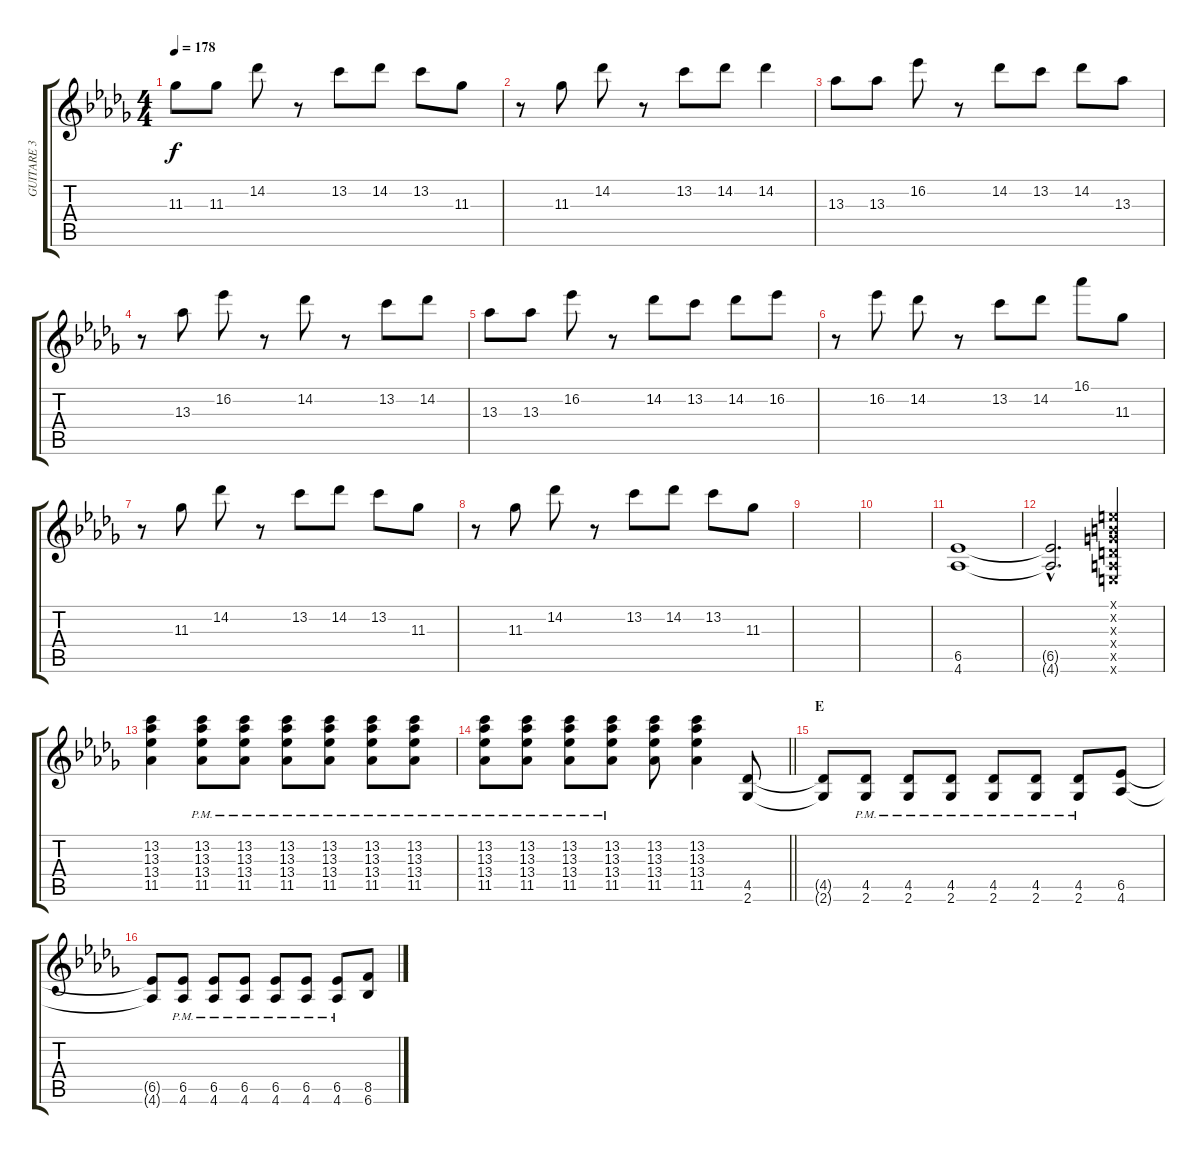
\track ("GUITARE 3" "GUITARE 3") {instrument distortionguitar}
\staff {score tabs}
\tuning (E4 B3 G3 D3 A2 E2) {hide}
\ts (4 4)
\tempo 178
\clef g2
\ks db
11.3.8{dy f} 11.3.8 14.2.8 r.8 13.2.8 14.2.8 13.2.8 11.3.8 |
r.8 11.3.8 14.2.8 r.8 13.2.8 14.2.8 14.2.4 |
13.3.8 13.3.8 16.2.8 r.8 14.2.8 13.2.8 14.2.8 13.3.8 |
r.8 13.3.8 16.2.8 r.8 14.2.8 r.8 13.2.8 14.2.8 |
13.3.8 13.3.8 16.2.8 r.8 14.2.8 13.2.8 14.2.8 16.2.8 |
r.8 16.2.8 14.2.8 r.8 13.2.8 14.2.8 16.1.8 11.3.8 |
r.8 11.3.8 14.2.8 r.8 13.2.8 14.2.8 13.2.8 11.3.8 |
r.8 11.3.8 14.2.8 r.8 13.2.8 14.2.8 13.2.8 11.3.8 |
|
|
(6.5 4.6).1 |
(6.5{hac t} 4.6{hac t}).2{d} (0.1{x} 0.2{x} 0.3{x} 0.4{x} 0.5{x} 0.6{x}).4 |
(13.2 13.3 13.4 11.5).4 (13.2{pm} 13.3{pm} 13.4{pm} 11.5{pm}).8 (13.2{pm} 13.3{pm} 13.4{pm} 11.5{pm}).8 (13.2{pm} 13.3{pm} 13.4{pm} 11.5{pm}).8 (13.2{pm} 13.3{pm} 13.4{pm} 11.5{pm}).8 (13.2{pm} 13.3{pm} 13.4{pm} 11.5{pm}).8 (13.2{pm} 13.3{pm} 13.4{pm} 11.5{pm}).8 |
\barLineRight lightlight
(13.2{pm} 13.3{pm} 13.4{pm} 11.5{pm}).8 (13.2{pm} 13.3{pm} 13.4{pm} 11.5{pm}).8 (13.2{pm} 13.3{pm} 13.4{pm} 11.5{pm}).8 (13.2{pm} 13.3{pm} 13.4{pm} 11.5{pm}).8 (13.2 13.3 13.4 11.5).8 (13.2 13.3 13.4 11.5).4 (4.5 2.6).8 |
\section ("" "E")
(4.5{t} 2.6{t}).8 (4.5{pm} 2.6{pm}).8 (4.5{pm} 2.6{pm}).8 (4.5{pm} 2.6{pm}).8 (4.5{pm} 2.6{pm}).8 (4.5{pm} 2.6{pm}).8 (4.5{pm} 2.6{pm}).8 (6.5 4.6).8 |
(6.5{t} 4.6{t}).8 (6.5{pm} 4.6{pm}).8 (6.5{pm} 4.6{pm}).8 (6.5{pm} 4.6{pm}).8 (6.5{pm} 4.6{pm}).8 (6.5{pm} 4.6{pm}).8 (6.5{pm} 4.6{pm}).8 (8.5 6.6).8
